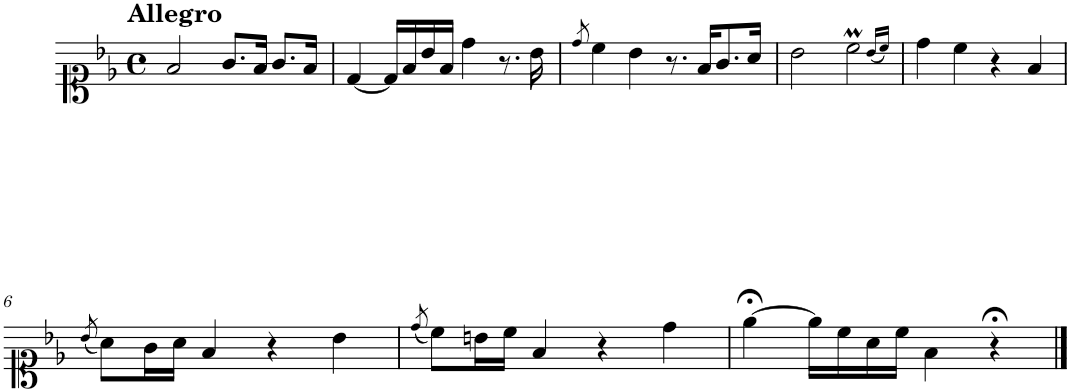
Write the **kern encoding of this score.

**kern
*part1
*staff1
*I"Piano
*I'Pno.
*clefC1
*k[b-e-]
*M4/4
*met(c)
=1
!LO:TX:a:B:t=Allegro
2f/
8.g/L
16f/Jk
8.g/L
16f/Jk
=2
[4d/
16d/LL]
16f/
16b-/
16f/JJ
4dd\
8.r
16b-\
=3
8qdd/
4cc\
4b-\
8.r
16f/KL
8.g/
16a/Jk
=4
2b-\
2ccM\
(16qb-/LL
16qcc/JJ)
=5
4dd\
4cc\
4r
4f/
!!LO:LB:g=z
=6
(8qb-/
8a\L)
16g\L
16a\JJ
4f/
4r
4b-\
=7
(8qdd/
8cc\L)
16bn\L
16cc\JJ
4f/
4r
4dd\
=8
[4ee-;<\
16ee-\LL]
16cc\
16a\
16cc\JJ
4f\
4r;<
==
*-
